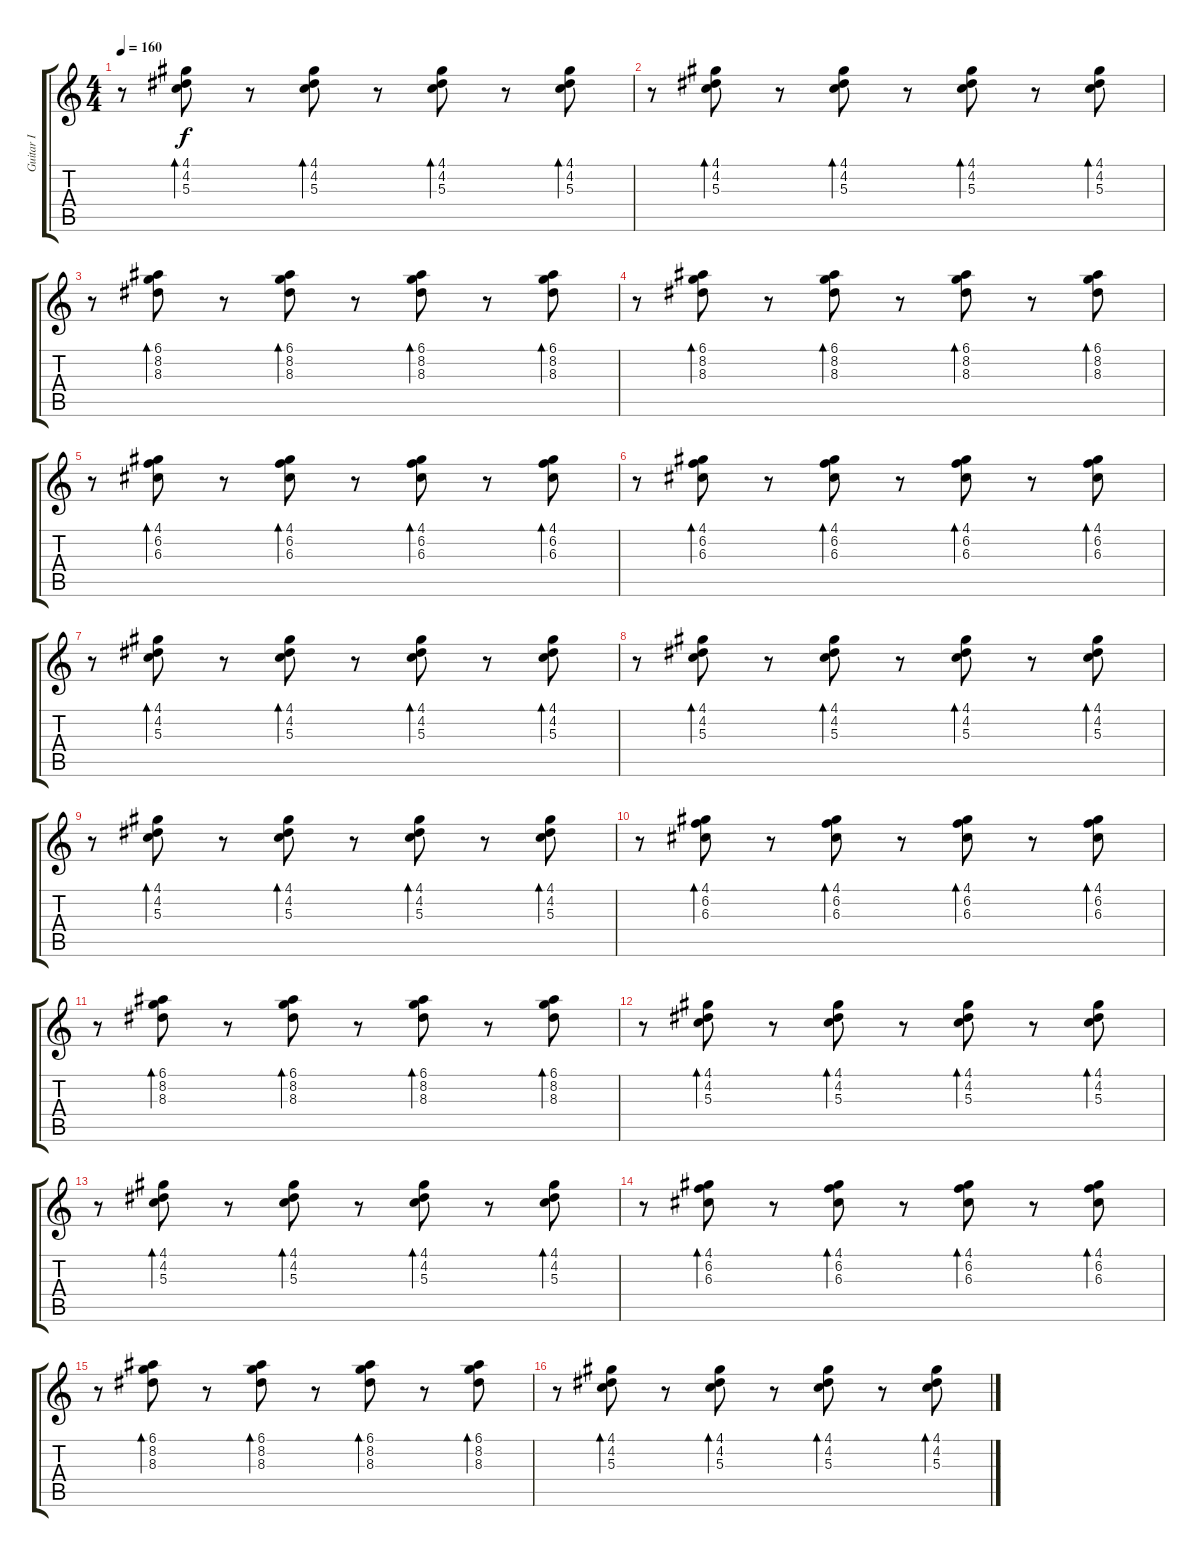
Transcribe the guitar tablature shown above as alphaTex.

\track ("Guitar I" "Guitar I") {instrument electricguitarclean}
\staff {score tabs}
\tuning (E4 B3 G3 D3 A2 E2) {hide}
\ts (4 4)
\tempo 160
\clef g2
\ks c
r.8{dy f} (4.1 4.2 5.3).8{bd 240} r.8 (4.1 4.2 5.3).8{bd 240} r.8 (4.1 4.2 5.3).8{bd 240} r.8 (4.1 4.2 5.3).8{bd 240} |
r.8 (4.1 4.2 5.3).8{bd 240} r.8 (4.1 4.2 5.3).8{bd 240} r.8 (4.1 4.2 5.3).8{bd 240} r.8 (4.1 4.2 5.3).8{bd 240} |
r.8 (6.1 8.2 8.3).8{bd 240} r.8 (6.1 8.2 8.3).8{bd 240} r.8 (6.1 8.2 8.3).8{bd 240} r.8 (6.1 8.2 8.3).8{bd 240} |
r.8 (6.1 8.2 8.3).8{bd 240} r.8 (6.1 8.2 8.3).8{bd 240} r.8 (6.1 8.2 8.3).8{bd 240} r.8 (6.1 8.2 8.3).8{bd 240} |
r.8 (4.1 6.2 6.3).8{bd 240} r.8 (4.1 6.2 6.3).8{bd 240} r.8 (4.1 6.2 6.3).8{bd 240} r.8 (4.1 6.2 6.3).8{bd 240} |
r.8 (4.1 6.2 6.3).8{bd 240} r.8 (4.1 6.2 6.3).8{bd 240} r.8 (4.1 6.2 6.3).8{bd 240} r.8 (4.1 6.2 6.3).8{bd 240} |
r.8 (4.1 4.2 5.3).8{bd 240} r.8 (4.1 4.2 5.3).8{bd 240} r.8 (4.1 4.2 5.3).8{bd 240} r.8 (4.1 4.2 5.3).8{bd 240} |
r.8 (4.1 4.2 5.3).8{bd 240} r.8 (4.1 4.2 5.3).8{bd 240} r.8 (4.1 4.2 5.3).8{bd 240} r.8 (4.1 4.2 5.3).8{bd 240} |
r.8 (4.1 4.2 5.3).8{bd 240} r.8 (4.1 4.2 5.3).8{bd 240} r.8 (4.1 4.2 5.3).8{bd 240} r.8 (4.1 4.2 5.3).8{bd 240} |
r.8 (4.1 6.2 6.3).8{bd 240} r.8 (4.1 6.2 6.3).8{bd 240} r.8 (4.1 6.2 6.3).8{bd 240} r.8 (4.1 6.2 6.3).8{bd 240} |
r.8 (6.1 8.2 8.3).8{bd 240} r.8 (6.1 8.2 8.3).8{bd 240} r.8 (6.1 8.2 8.3).8{bd 240} r.8 (6.1 8.2 8.3).8{bd 240} |
r.8 (4.1 4.2 5.3).8{bd 240} r.8 (4.1 4.2 5.3).8{bd 240} r.8 (4.1 4.2 5.3).8{bd 240} r.8 (4.1 4.2 5.3).8{bd 240} |
r.8 (4.1 4.2 5.3).8{bd 240} r.8 (4.1 4.2 5.3).8{bd 240} r.8 (4.1 4.2 5.3).8{bd 240} r.8 (4.1 4.2 5.3).8{bd 240} |
r.8 (4.1 6.2 6.3).8{bd 240} r.8 (4.1 6.2 6.3).8{bd 240} r.8 (4.1 6.2 6.3).8{bd 240} r.8 (4.1 6.2 6.3).8{bd 240} |
r.8 (6.1 8.2 8.3).8{bd 240} r.8 (6.1 8.2 8.3).8{bd 240} r.8 (6.1 8.2 8.3).8{bd 240} r.8 (6.1 8.2 8.3).8{bd 240} |
r.8 (4.1 4.2 5.3).8{bd 240} r.8 (4.1 4.2 5.3).8{bd 240} r.8 (4.1 4.2 5.3).8{bd 240} r.8 (4.1 4.2 5.3).8{bd 240}
